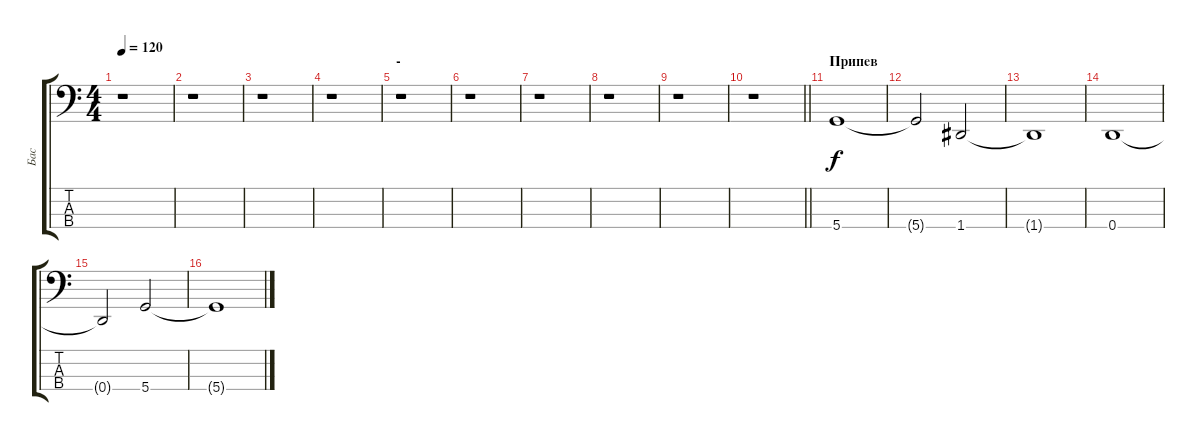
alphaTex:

\track ("Бас" "Бас") {instrument electricbassfinger}
\staff {score tabs}
\tuning (G2 D2 A1 D1) {hide}
\ts (4 4)
\tempo 120
\clef f4
\ks c
r.1{dy f} |
r.1 |
r.1 |
r.1 |
\section ("" "-")
r.1 |
r.1 |
r.1 |
r.1 |
r.1 |
\barLineRight lightlight
r.1 |
\section ("" "Припев")
5.4.1 |
5.4{t}.2 1.4.2 |
1.4{t}.1 |
0.4.1 |
0.4{t}.2 5.4.2 |
5.4{t}.1
